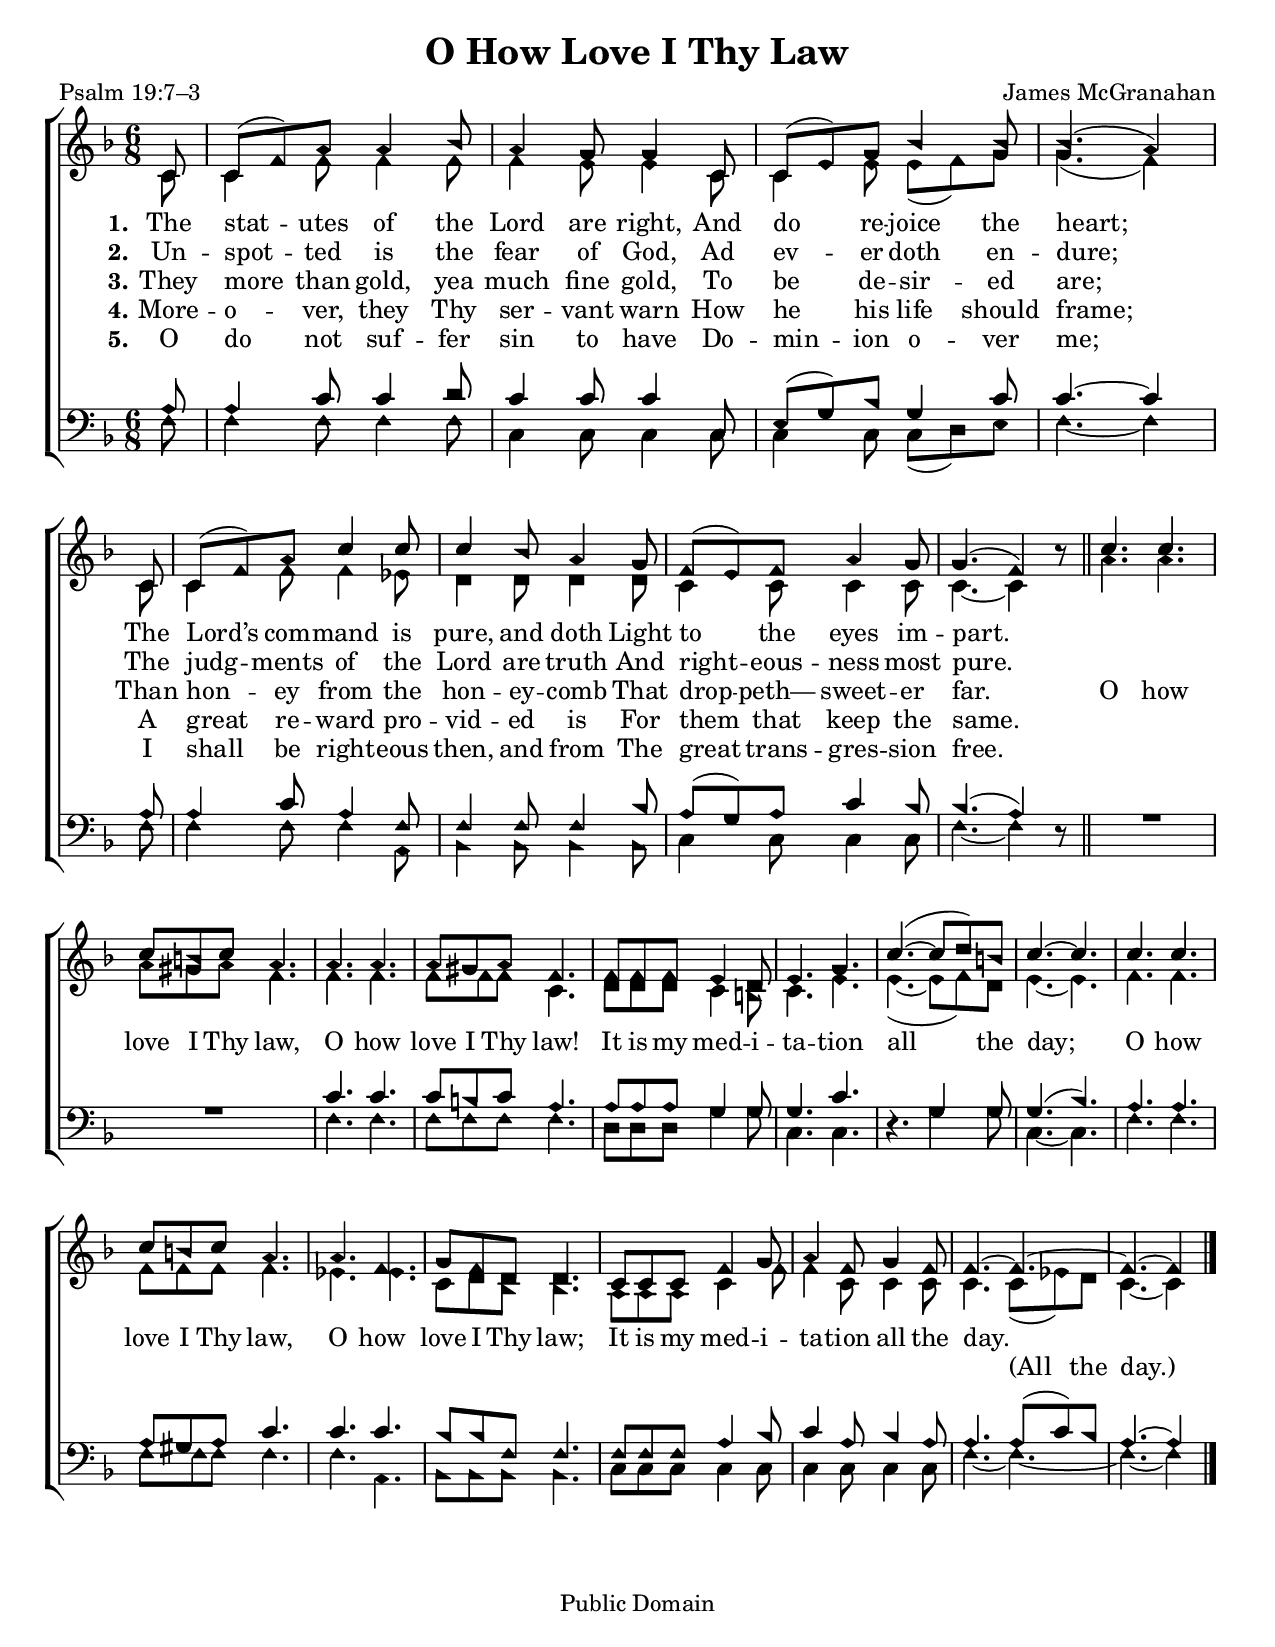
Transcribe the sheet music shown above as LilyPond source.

\version "2.18.2"

\header {
 	title = "O How Love I Thy Law"
 	composer = "James McGranahan"
 	poet = "Psalm 19:7–3"
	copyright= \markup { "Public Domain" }
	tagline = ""
}

\paper {
	#(set-paper-size "letter")
	indent = 0
	%page-count = #1
}

global = {
 	\key f \major
 	\time 6/8
	\aikenHeads
	\large
	\override Score.BarNumber.break-visibility = ##(#f #f #f)
	\partial 8
}

soprano = \relative c'' {
 	\global
	c,8 c( f) a a4 bes8 a4 g8 g4 c,8 c( e) g bes4 bes8 bes4.( a4)
	\bar "|" \break
	c,8 c( f) a c4 c8 c4 bes8 a4 g8 f( e) f a4 g8 g4.( f4) b8\rest
	\bar "||"
	c4. c c8 b c a4. a a a8 gis a f4.
	f8 f f e4 d8 e4. g c(~ c8 d) b c4.~ c
	c4. c c8 b c a4. a f g8 f d d4.
	c8 c c f4 g8 a4 f8 g4 f8 f4.~ f~ f~ f4
	\bar "|."

}

alto = \relative c' {
	\global
	c8 c4 f8 f4 f8 f4 e8 e4 c8 c4 e8 e( f) g g4.( f4)
	c8 c4 f8 f4 ees8 d4 d8 d4 d8 c4 c8 c4 c8 c4.~ c4 s8
	a'4. a a8 gis a f4. f f f8 f f c4.
	d8 d d c4 b8 c4. e e(~ e8 f) d e4.~ e
	f f f8 f f f4. ees ees c8 d bes bes4.
	a8 a a c4 f8 f4 c8 c4 c8 c4. c8( ees) d c4.~ c4
}

tenor = \relative c' {
	\global
	\clef "bass"
	a8 a4 c8 c4 d8 c4 c8 c4 c,8 e( g) bes g4 c8 c4.~ c4
	a8 a4 c8 a4 f8 f4 f8 f4 bes8 a( g) a c4 bes8 bes4.( a4) s8
	s2. s2. c4. c c8 b c a4. a8 a a g4 g8 g4. c s4. g4 g8 g4.( bes)
	a a a8 gis a c4. c c bes8 bes f f4.
	f8 f f a4 bes8 c4 a8 bes4 a8 a4. a8( c) bes a4.~ a4
}

bass = \relative c {
	\global
	\clef "bass"
	f8 f4 f8 f4 f8 c4 c8 c4 c8 c4 c8 c( d) e f4.~ f4
	f8 f4 f8 f4 a,8 bes4 bes8 bes4 bes8 c4 c8 c4 c8 f4.~ f4 d8\rest
	\override MultiMeasureRest.staff-position = #2
	R2. R2. f4. f f8 f f f4. d8 d d g4 g8 c,4. c d4.\rest g4 g8 c,4.~ c
	f4. f f8 f f f4. f a, bes8 bes bes bes 4.
	c8 c c c4 c8 c4 c8 c4 c8 f4.~ f~ f~ f4
}

verseOne = \lyricmode {
	\set stanza = "1."
	The stat -- utes of the Lord are right,
	And do re -- joice the heart;
	The Lord’s com -- mand is pure, and doth
	Light to the eyes im -- part.
}

verseTwo = \lyricmode {
	\set stanza = "2."
	Un -- spot -- ted is the fear of God,
	Ad ev -- er doth en -- dure;
	The judg -- ments of the Lord are truth
	And right -- eous -- ness most pure.
}

verseThree = \lyricmode {
	\set stanza = "3."
	They more than gold, yea much fine gold,
	To be de -- sir -- ed are;
	Than hon -- ey from the hon -- ey -- comb
	That drop -- peth— sweet -- er far.
	O how love I Thy law, O how love I Thy law!
	It is my med -- i -- ta -- tion all the day;
	O how love I Thy law, O how love I Thy law;
	It is my med -- i -- ta -- tion all the day.
}

splitText = \lyricmode {
	\repeat unfold 72 {\skip 1} (All the day.)
}

verseFour = \lyricmode {
	\set stanza = "4."
	More -- o -- ver, they Thy ser -- vant warn
	How he his life should frame;
	A great re -- ward pro -- vid -- ed is
	For them that keep the same.
}

verseFive = \lyricmode {
	\set stanza = "5."
	O do not suf -- fer sin to have
	Do -- min -- ion o -- ver me;
	I shall be right -- eous then, and from
	The great trans -- gres -- sion free.
}

\score{
	\new ChoirStaff <<
		\new Staff \with {midiInstrument = #"acoustic grand"} <<
			\new Voice = "soprano" {\voiceOne \soprano}
			\new Voice = "alto" {\voiceTwo \alto}
		>>
		
		\new Lyrics {
			\lyricsto "soprano" \verseOne
		}
		\new Lyrics {
			\lyricsto "soprano" \verseTwo
		}
		\new Lyrics {
			\lyricsto "soprano" \verseThree
		}
		\new Lyrics {
			\lyricsto "soprano" \verseFour
		}
		\new Lyrics {
			\lyricsto "soprano" \verseFive
		}
		\new Lyrics {
			\lyricsto "alto" \splitText
		}
		\new Staff  \with {midiInstrument = #"acoustic grand"}<<
			\new Voice = "tenor" {\voiceThree \tenor}
			\new Voice = "bass" {\voiceFour \bass}
		>>
		
	>>
	
	\layout{}
	\midi{
		\tempo 4 = 88
	}
}
